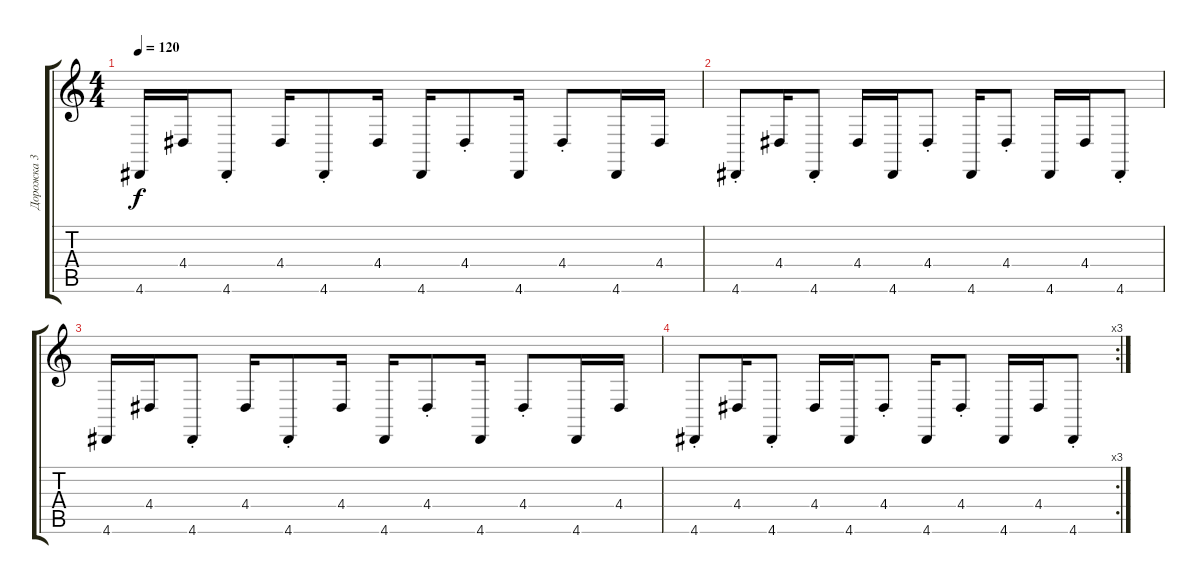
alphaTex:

\track ("Дорожка 3" "Дорожка 3") {instrument lead2sawtooth}
\staff {score tabs}
\tuning (Db4 Ab3 E3 B2 Gb2 B1) {hide}
\ts (4 4)
\tempo 120
\clef g2
\ks c
4.6.16{dy f} 4.4.16 4.6{st}.8 4.4.16 4.6{st}.8 4.4.16 4.6.16 4.4{st}.8 4.6.16 4.4{st}.8 4.6.16 4.4.16 |
4.6{st}.8 4.4.16 4.6{st}.8 4.4.16 4.6.16 4.4{st}.8 4.6.16 4.4{st}.8 4.6.16 4.4.16 4.6{st}.8 |
4.6.16 4.4.16 4.6{st}.8 4.4.16 4.6{st}.8 4.4.16 4.6.16 4.4{st}.8 4.6.16 4.4{st}.8 4.6.16 4.4.16 |
\rc 3
4.6{st}.8 4.4.16 4.6{st}.8 4.4.16 4.6.16 4.4{st}.8 4.6.16 4.4{st}.8 4.6.16 4.4.16 4.6{st}.8
